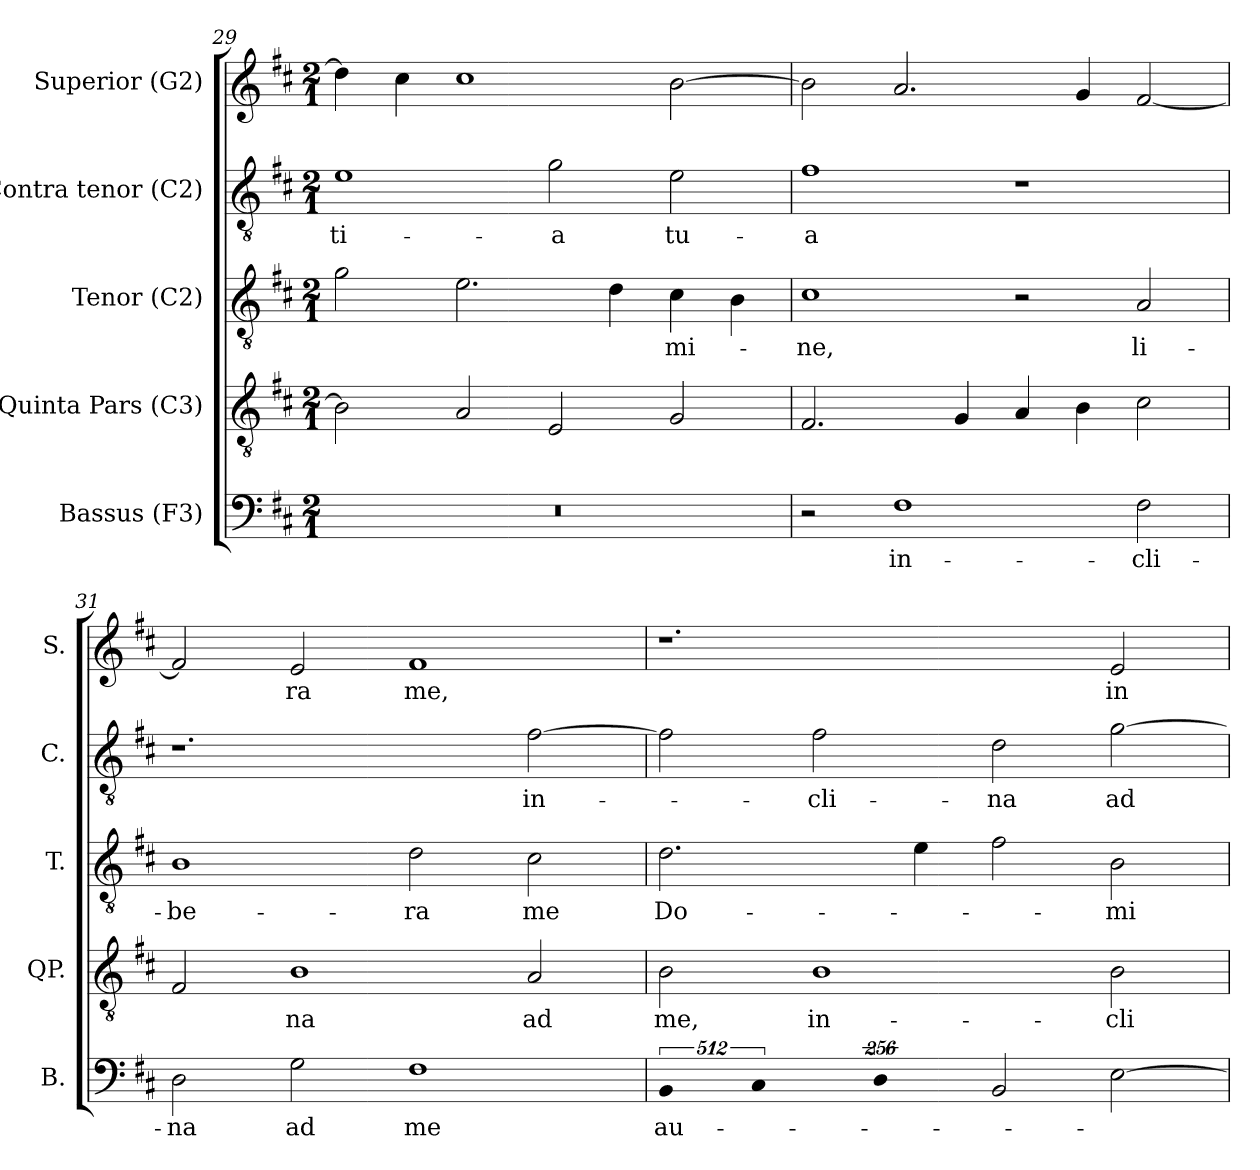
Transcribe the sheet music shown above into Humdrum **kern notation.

**kern	**text	**kern	**text	**kern	**text	**kern	**text	**kern	**text
*part5	*part5	*part4	*part4	*part3	*part3	*part2	*part2	*part1	*part1
*staff5	*staff5	*staff4	*staff4	*staff3	*staff3	*staff2	*staff2	*staff1	*staff1
*I"Bassus (F3)	*	*I"Quinta Pars (C3)	*	*I"Tenor (C2)	*	*I"Contra tenor (C2)	*	*I"Superior (G2)	*
*I'B.	*	*I'QP.	*	*I'T.	*	*I'C.	*	*I'S.	*
!!LO:LB:g=z
*clefF4	*	*clefGv2	*	*clefGv2	*	*clefGv2	*	*clefG2	*
*	*	*ITrd7c12	*	*ITrd7c12	*	*ITrd7c12	*	*	*
*k[f#c#]	*	*k[f#c#]	*	*k[f#c#]	*	*k[f#c#]	*	*k[f#c#]	*
*D:	*	*D:	*	*D:	*	*D:	*	*D:	*
*M2/1	*	*M2/1	*	*M2/1	*	*M2/1	*	*M2/1	*
=29	=29	=29	=29	=29	=29	=29	=29	=29	=29
!LO:N:vis=1	!	!	!	!	!	!	!	!	!
!	!	!	!	!	!	!	!LO:LY:b:color=#000000	!	!
0r	.	2BBi\]	.	2Gi\	.	1Ei	-ti-	4ddi\]	.
.	.	.	.	.	.	.	.	4cc#i\	.
.	.	2AAi/	.	2.Ei\	.	.	.	1cc#i	.
!	!	!	!	!	!	!	!LO:LY:b:color=#000000	!	!
.	.	2EEi/	.	.	.	2Gi\	-a	.	.
.	.	.	.	4Di\	.	.	.	.	.
!	!	!	!	!	!LO:LY:b:color=#000000	!	!	!	!
!	!	!	!	!	!	!	!LO:LY:b:color=#000000	!	!
.	.	2GGi/	.	4C#i\	-mi-	2Ei\	tu-	[2bi\	.
.	.	.	.	4BBi\	.	.	.	.	.
=30	=30	=30	=30	=30	=30	=30	=30	=30	=30
!	!	!	!	!	!LO:LY:b:color=#000000	!	!	!	!
!	!	!	!	!	!	!	!LO:LY:b:color=#000000	!	!
2r	.	2.FF#i/	.	1C#i	-ne,	1F#i	-a	2bi\]	.
!	!LO:LY:b:color=#000000	!	!	!	!	!	!	!	!
1F#i	in-	.	.	.	.	.	.	2.ai/	.
.	.	4GGi/	.	.	.	.	.	.	.
.	.	4AAi/	.	2r	.	1r	.	.	.
.	.	4BBi\	.	.	.	.	.	4gi/	.
!	!LO:LY:b:color=#000000	!	!	!	!	!	!	!	!
!	!	!	!	!	!LO:LY:b:color=#000000	!	!	!	!
2F#i\	-cli-	2C#i\	.	2AAi/	li-	.	.	[2f#i/	.
=31	=31	=31	=31	=31	=31	=31	=31	=31	=31
!	!LO:LY:b:color=#000000	!	!	!	!	!	!	!	!
!	!	!	!	!	!LO:LY:b:color=#000000	!	!	!	!
2Di\	-na	2FF#i/	.	1BBi	-be-	1.r	.	2f#i/]	.
!	!LO:LY:b:color=#000000	!	!	!	!	!	!	!	!
!	!	!	!LO:LY:b:color=#000000	!	!	!	!	!	!
!	!	!	!	!	!	!	!	!	!LO:LY:b:color=#000000
2Gi\	ad	1BBi	-na	.	.	.	.	2ei/	-ra
!	!LO:LY:b:color=#000000	!	!	!	!	!	!	!	!
!	!	!	!	!	!LO:LY:b:color=#000000	!	!	!	!
!	!	!	!	!	!	!	!	!	!LO:LY:b:color=#000000
1F#i	me	.	.	2Di\	-ra	.	.	1f#i	me,
!	!	!	!LO:LY:b:color=#000000	!	!	!	!	!	!
!	!	!	!	!	!LO:LY:b:color=#000000	!	!	!	!
!	!	!	!	!	!	!	!LO:LY:b:color=#000000	!	!
.	.	2AAi/	ad	2C#i\	me	[2F#i\	in-	.	.
=32	=32	=32	=32	=32	=32	=32	=32	=32	=32
!LO:N:vis=2	!	!	!	!	!	!	!	!	!
!	!LO:LY:b:color=#000000	!	!	!	!	!	!	!	!
!	!	!	!LO:LY:b:color=#000000	!	!	!	!	!	!
!	!	!	!	!	!LO:LY:b:color=#000000	!	!	!	!
1024%341BBi/	au-	2BBi\	me,	2.Di\	Do-	2F#i\]	.	1.r	.
!LO:N:vis=2	!	!	!	!	!	!	!	!	!
1024%341C#i/	.	.	.	.	.	.	.	.	.
!	!	!	!LO:LY:b:color=#000000	!	!	!	!	!	!
!	!	!	!	!	!	!	!LO:LY:b:color=#000000	!	!
.	.	1BBi	in-	.	.	2F#i\	-cli-	.	.
!LO:N:vis=2	!	!	!	!	!	!	!	!	!
512%171Di\	.	.	.	.	.	.	.	.	.
.	.	.	.	4Ei\	.	.	.	.	.
!	!	!	!	!	!	!	!LO:LY:b:color=#000000	!	!
2BBi/	.	.	.	2F#i\	.	2Di\	-na	.	.
!	!	!	!LO:LY:b:color=#000000	!	!	!	!	!	!
!	!	!	!	!	!LO:LY:b:color=#000000	!	!	!	!
!	!	!	!	!	!	!	!LO:LY:b:color=#000000	!	!
!	!	!	!	!	!	!	!	!	!LO:LY:b:color=#000000
[2Ei\	.	2BBi\	-cli-	2BBi\	-mi-	[2Gi\	ad	2ei/	in-
=	=	=	=	=	=	=	=	=	=
*-	*-	*-	*-	*-	*-	*-	*-	*-	*-
